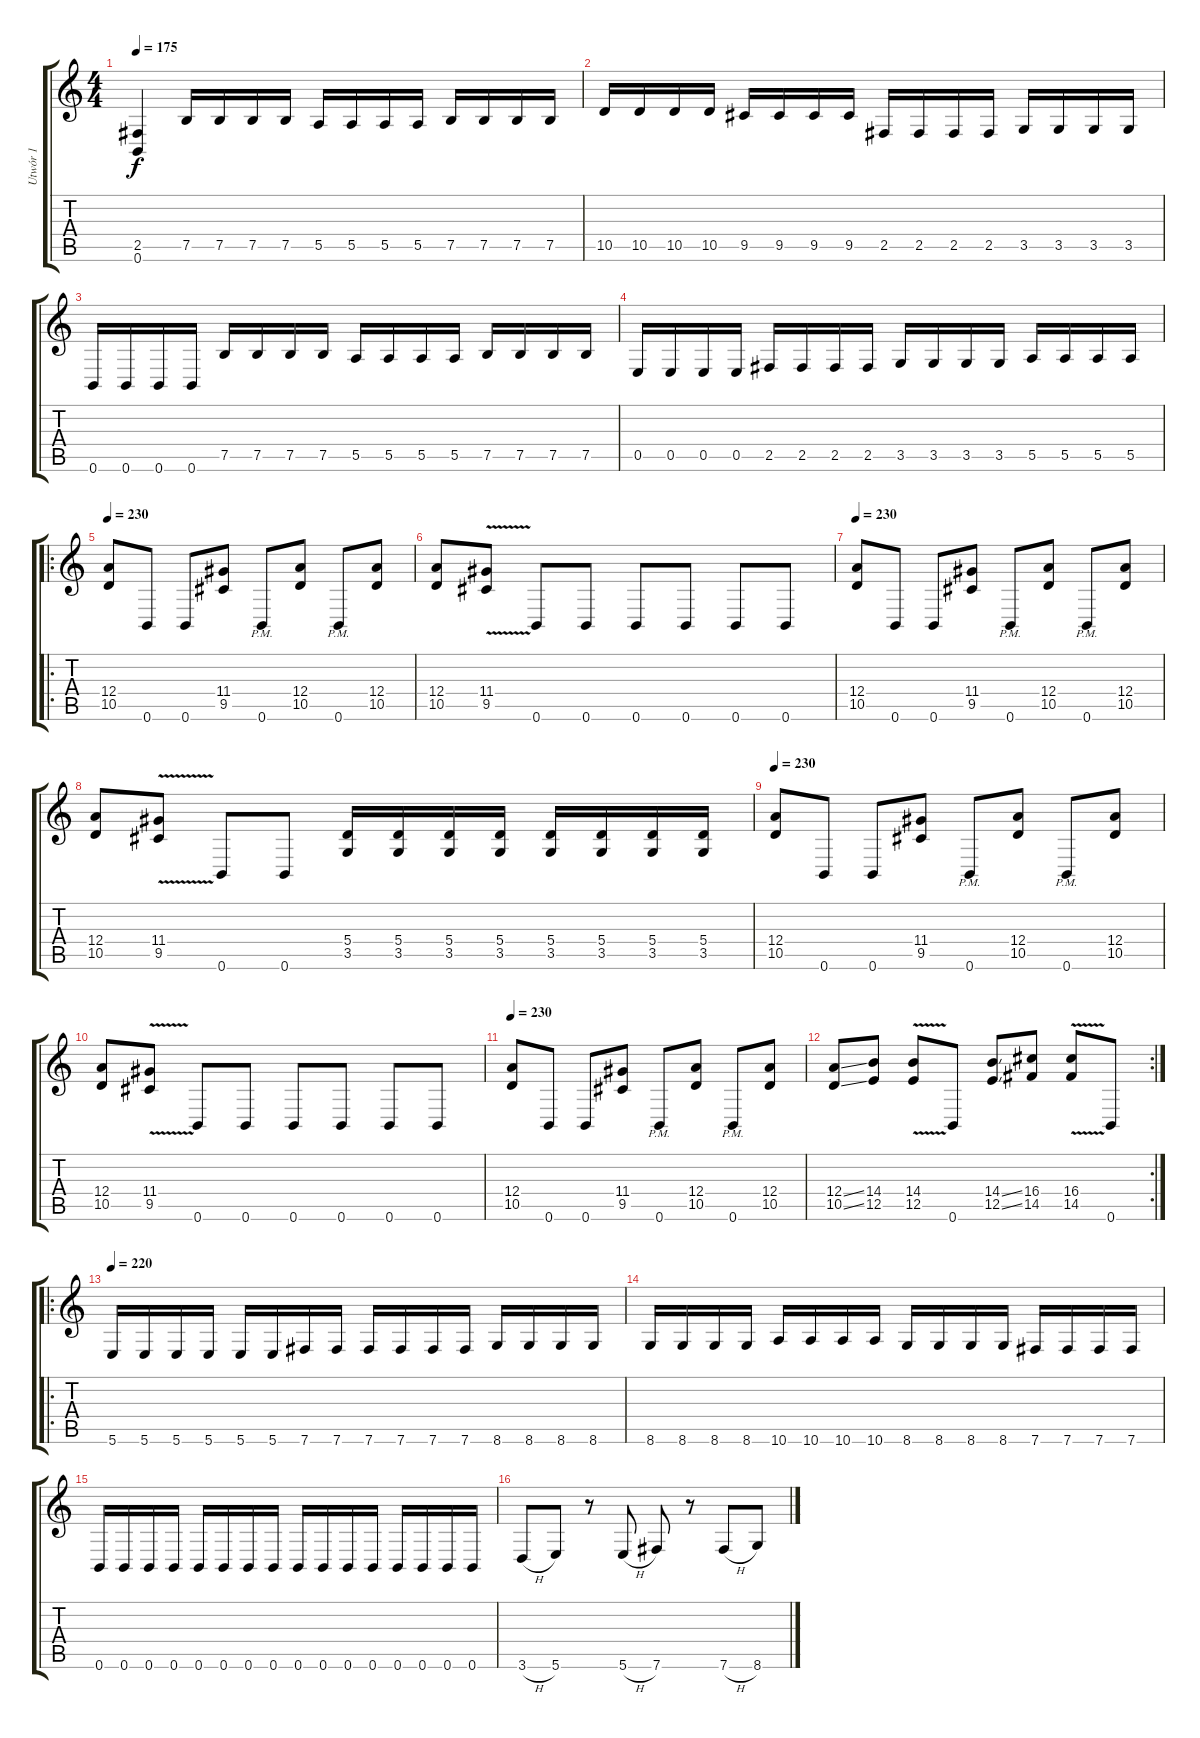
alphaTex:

\track ("Utwór 1" "Utwór 1") {instrument distortionguitar}
\staff {score tabs}
\tuning (B3 Gb3 D3 A2 E2 B1) {hide}
\ts (4 4)
\tempo 175
\clef g2
\ks c
(2.5 0.6).4{dy f instrument distortionguitar} 7.5.16 7.5.16 7.5.16 7.5.16 5.5.16 5.5.16 5.5.16 5.5.16 7.5.16 7.5.16 7.5.16 7.5.16 |
10.5.16 10.5.16 10.5.16 10.5.16 9.5.16 9.5.16 9.5.16 9.5.16 2.5.16 2.5.16 2.5.16 2.5.16 3.5.16 3.5.16 3.5.16 3.5.16 |
0.6.16 0.6.16 0.6.16 0.6.16 7.5.16 7.5.16 7.5.16 7.5.16 5.5.16 5.5.16 5.5.16 5.5.16 7.5.16 7.5.16 7.5.16 7.5.16 |
0.5.16 0.5.16 0.5.16 0.5.16 2.5.16 2.5.16 2.5.16 2.5.16 3.5.16 3.5.16 3.5.16 3.5.16 5.5.16 5.5.16 5.5.16 5.5.16 |
\ro
\tempo 230
(12.4 10.5).8 0.6.8 0.6.8 (11.4 9.5).8 0.6{pm}.8 (12.4 10.5).8 0.6{pm}.8 (12.4 10.5).8 |
(12.4 10.5).8 (11.4{v} 9.5{v}).8 0.6.8 0.6.8 0.6.8 0.6.8 0.6.8 0.6.8 |
\tempo 230
(12.4 10.5).8 0.6.8 0.6.8 (11.4 9.5).8 0.6{pm}.8 (12.4 10.5).8 0.6{pm}.8 (12.4 10.5).8 |
(12.4 10.5).8 (11.4{v} 9.5{v}).8 0.6.8 0.6.8 (5.4 3.5).16 (5.4 3.5).16 (5.4 3.5).16 (5.4 3.5).16 (5.4 3.5).16 (5.4 3.5).16 (5.4 3.5).16 (5.4 3.5).16 |
\tempo 230
(12.4 10.5).8 0.6.8 0.6.8 (11.4 9.5).8 0.6{pm}.8 (12.4 10.5).8 0.6{pm}.8 (12.4 10.5).8 |
(12.4 10.5).8 (11.4{v} 9.5{v}).8 0.6.8 0.6.8 0.6.8 0.6.8 0.6.8 0.6.8 |
\tempo 230
(12.4 10.5).8 0.6.8 0.6.8 (11.4 9.5).8 0.6{pm}.8 (12.4 10.5).8 0.6{pm}.8 (12.4 10.5).8 |
\rc 2
(12.4{ss} 10.5{ss}).8 (14.4 12.5).8 (14.4{v} 12.5{v}).8 0.6.8 (14.4{ss} 12.5{ss}).8 (16.4 14.5).8 (16.4{v} 14.5{v}).8 0.6.8 |
\ro
\tempo 220
5.6.16 5.6.16 5.6.16 5.6.16 5.6.16 5.6.16 7.6.16 7.6.16 7.6.16 7.6.16 7.6.16 7.6.16 8.6.16 8.6.16 8.6.16 8.6.16 |
8.6.16 8.6.16 8.6.16 8.6.16 10.6.16 10.6.16 10.6.16 10.6.16 8.6.16 8.6.16 8.6.16 8.6.16 7.6.16 7.6.16 7.6.16 7.6.16 |
0.6.16 0.6.16 0.6.16 0.6.16 0.6.16 0.6.16 0.6.16 0.6.16 0.6.16 0.6.16 0.6.16 0.6.16 0.6.16 0.6.16 0.6.16 0.6.16 |
3.6{h}.8 5.6.8 r.8 5.6{h}.8 7.6.8 r.8 7.6{h}.8 8.6.8
